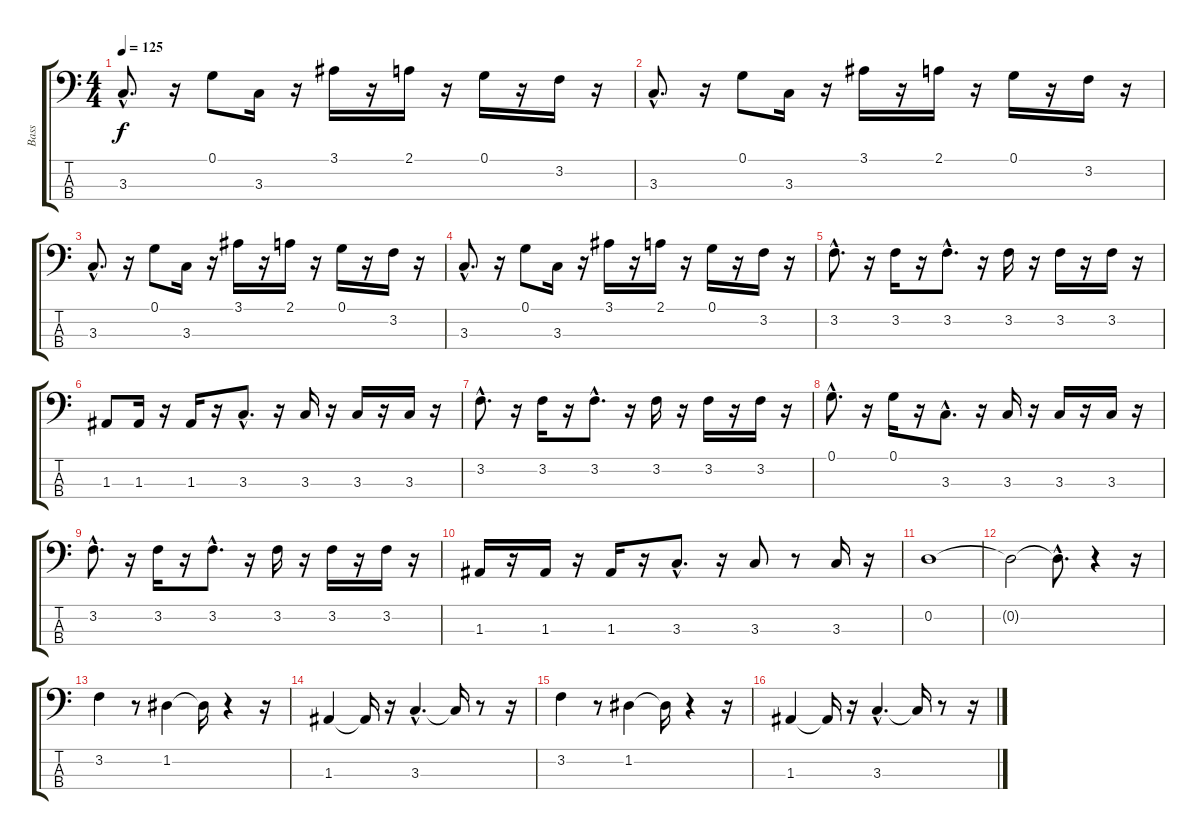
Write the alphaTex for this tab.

\track ("Bass" "Bass") {instrument acousticbass}
\staff {score tabs}
\tuning (G2 D2 A1 E1) {hide}
\ts (4 4)
\tempo 125
\clef f4
\ks c
3.3{hac}.8{d dy f} r.16 0.1.8 3.3.16 r.16 3.1.16 r.16 2.1.16 r.16 0.1.16 r.16 3.2.16 r.16 |
3.3{hac}.8{d} r.16 0.1.8 3.3.16 r.16 3.1.16 r.16 2.1.16 r.16 0.1.16 r.16 3.2.16 r.16 |
3.3{hac}.8{d} r.16 0.1.8 3.3.16 r.16 3.1.16 r.16 2.1.16 r.16 0.1.16 r.16 3.2.16 r.16 |
3.3{hac}.8{d} r.16 0.1.8 3.3.16 r.16 3.1.16 r.16 2.1.16 r.16 0.1.16 r.16 3.2.16 r.16 |
3.2{hac}.8{d} r.16 3.2.16 r.16 3.2{hac}.8{d} r.16 3.2.16 r.16 3.2.16 r.16 3.2.16 r.16 |
1.3.8 1.3.16 r.16 1.3.16 r.16 3.3{hac}.8{d} r.16 3.3.16 r.16 3.3.16 r.16 3.3.16 r.16 |
3.2{hac}.8{d} r.16 3.2.16 r.16 3.2{hac}.8{d} r.16 3.2.16 r.16 3.2.16 r.16 3.2.16 r.16 |
0.1{hac}.8{d} r.16 0.1.16 r.16 3.3{hac}.8{d} r.16 3.3.16 r.16 3.3.16 r.16 3.3.16 r.16 |
3.2{hac}.8{d} r.16 3.2.16 r.16 3.2{hac}.8{d} r.16 3.2.16 r.16 3.2.16 r.16 3.2.16 r.16 |
1.3.16 r.16 1.3.16 r.16 1.3.16 r.16 3.3{hac}.8{d} r.16 3.3.8 r.8 3.3.16 r.16 |
0.2.1 |
0.2{t}.2 0.2{hac t}.8{d} r.4 r.16 |
3.2.4 r.8 1.2.4 1.2{t}.16 r.4 r.16 |
1.3.4 1.3{t}.16 r.16 3.3{hac}.4{d} 3.3{t}.16 r.8 r.16 |
3.2.4 r.8 1.2.4 1.2{t}.16 r.4 r.16 |
1.3.4 1.3{t}.16 r.16 3.3{hac}.4{d} 3.3{t}.16 r.8 r.16
